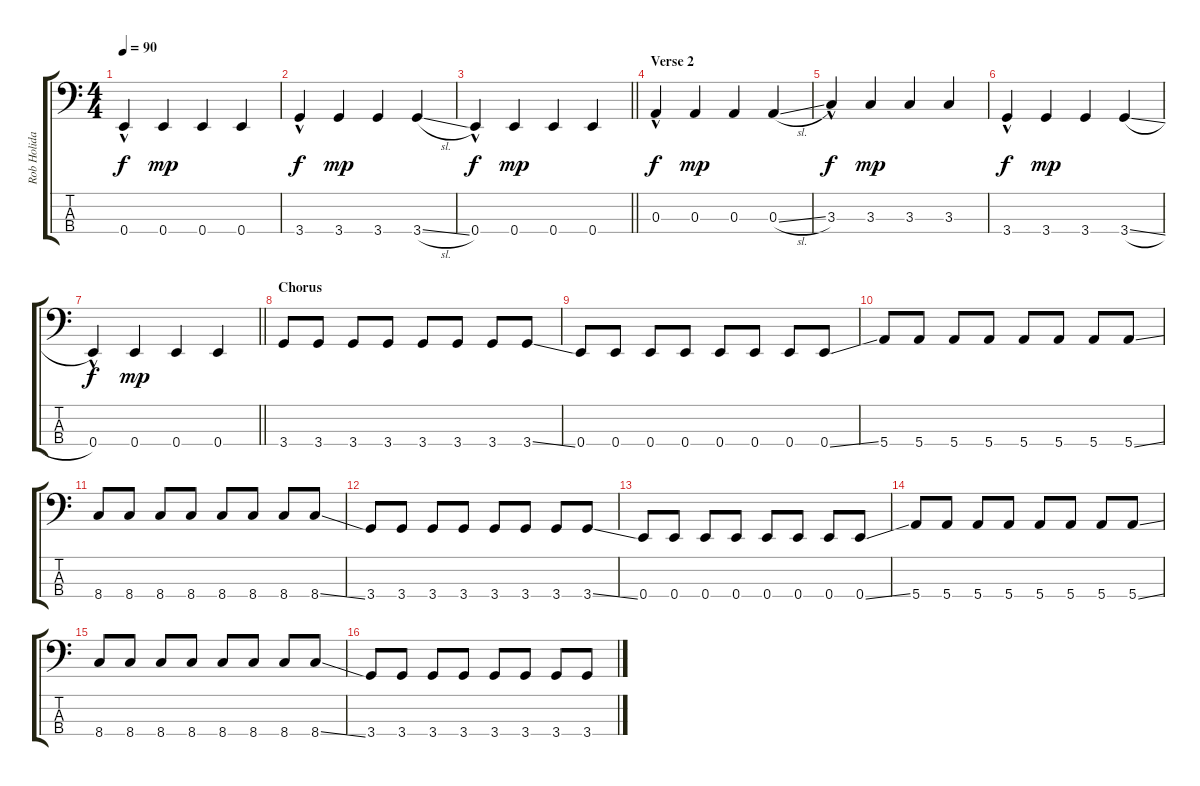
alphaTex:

\track ("Rob Holiday" "Rob Holida") {instrument electricbasspick}
\staff {score tabs}
\tuning (G2 D2 A1 E1) {hide}
\ts (4 4)
\tempo 90
\clef f4
\ks c
0.4{hac}.4{dy f} 0.4.4{dy mp} 0.4.4 0.4.4 |
3.4{hac}.4{dy f} 3.4.4{dy mp} 3.4.4 3.4{sl}.4 |
\barLineRight lightlight
0.4{hac}.4{dy f} 0.4.4{dy mp} 0.4.4 0.4.4 |
\section ("" "Verse 2")
0.3{hac}.4{dy f} 0.3.4{dy mp} 0.3.4 0.3{sl}.4 |
3.3{hac}.4{dy f} 3.3.4{dy mp} 3.3.4 3.3.4 |
3.4{hac}.4{dy f} 3.4.4{dy mp} 3.4.4 3.4{sl}.4 |
\barLineRight lightlight
0.4{hac}.4{dy f} 0.4.4{dy mp} 0.4.4 0.4.4 |
\section ("" "Chorus")
3.4.8 3.4.8 3.4.8 3.4.8 3.4.8 3.4.8 3.4.8 3.4{ss}.8 |
0.4.8 0.4.8 0.4.8 0.4.8 0.4.8 0.4.8 0.4.8 0.4{ss}.8 |
5.4.8 5.4.8 5.4.8 5.4.8 5.4.8 5.4.8 5.4.8 5.4{ss}.8 |
8.4.8 8.4.8 8.4.8 8.4.8 8.4.8 8.4.8 8.4.8 8.4{ss}.8 |
3.4.8 3.4.8 3.4.8 3.4.8 3.4.8 3.4.8 3.4.8 3.4{ss}.8 |
0.4.8 0.4.8 0.4.8 0.4.8 0.4.8 0.4.8 0.4.8 0.4{ss}.8 |
5.4.8 5.4.8 5.4.8 5.4.8 5.4.8 5.4.8 5.4.8 5.4{ss}.8 |
8.4.8 8.4.8 8.4.8 8.4.8 8.4.8 8.4.8 8.4.8 8.4{ss}.8 |
3.4.8 3.4.8 3.4.8 3.4.8 3.4.8 3.4.8 3.4.8 3.4{ss}.8
